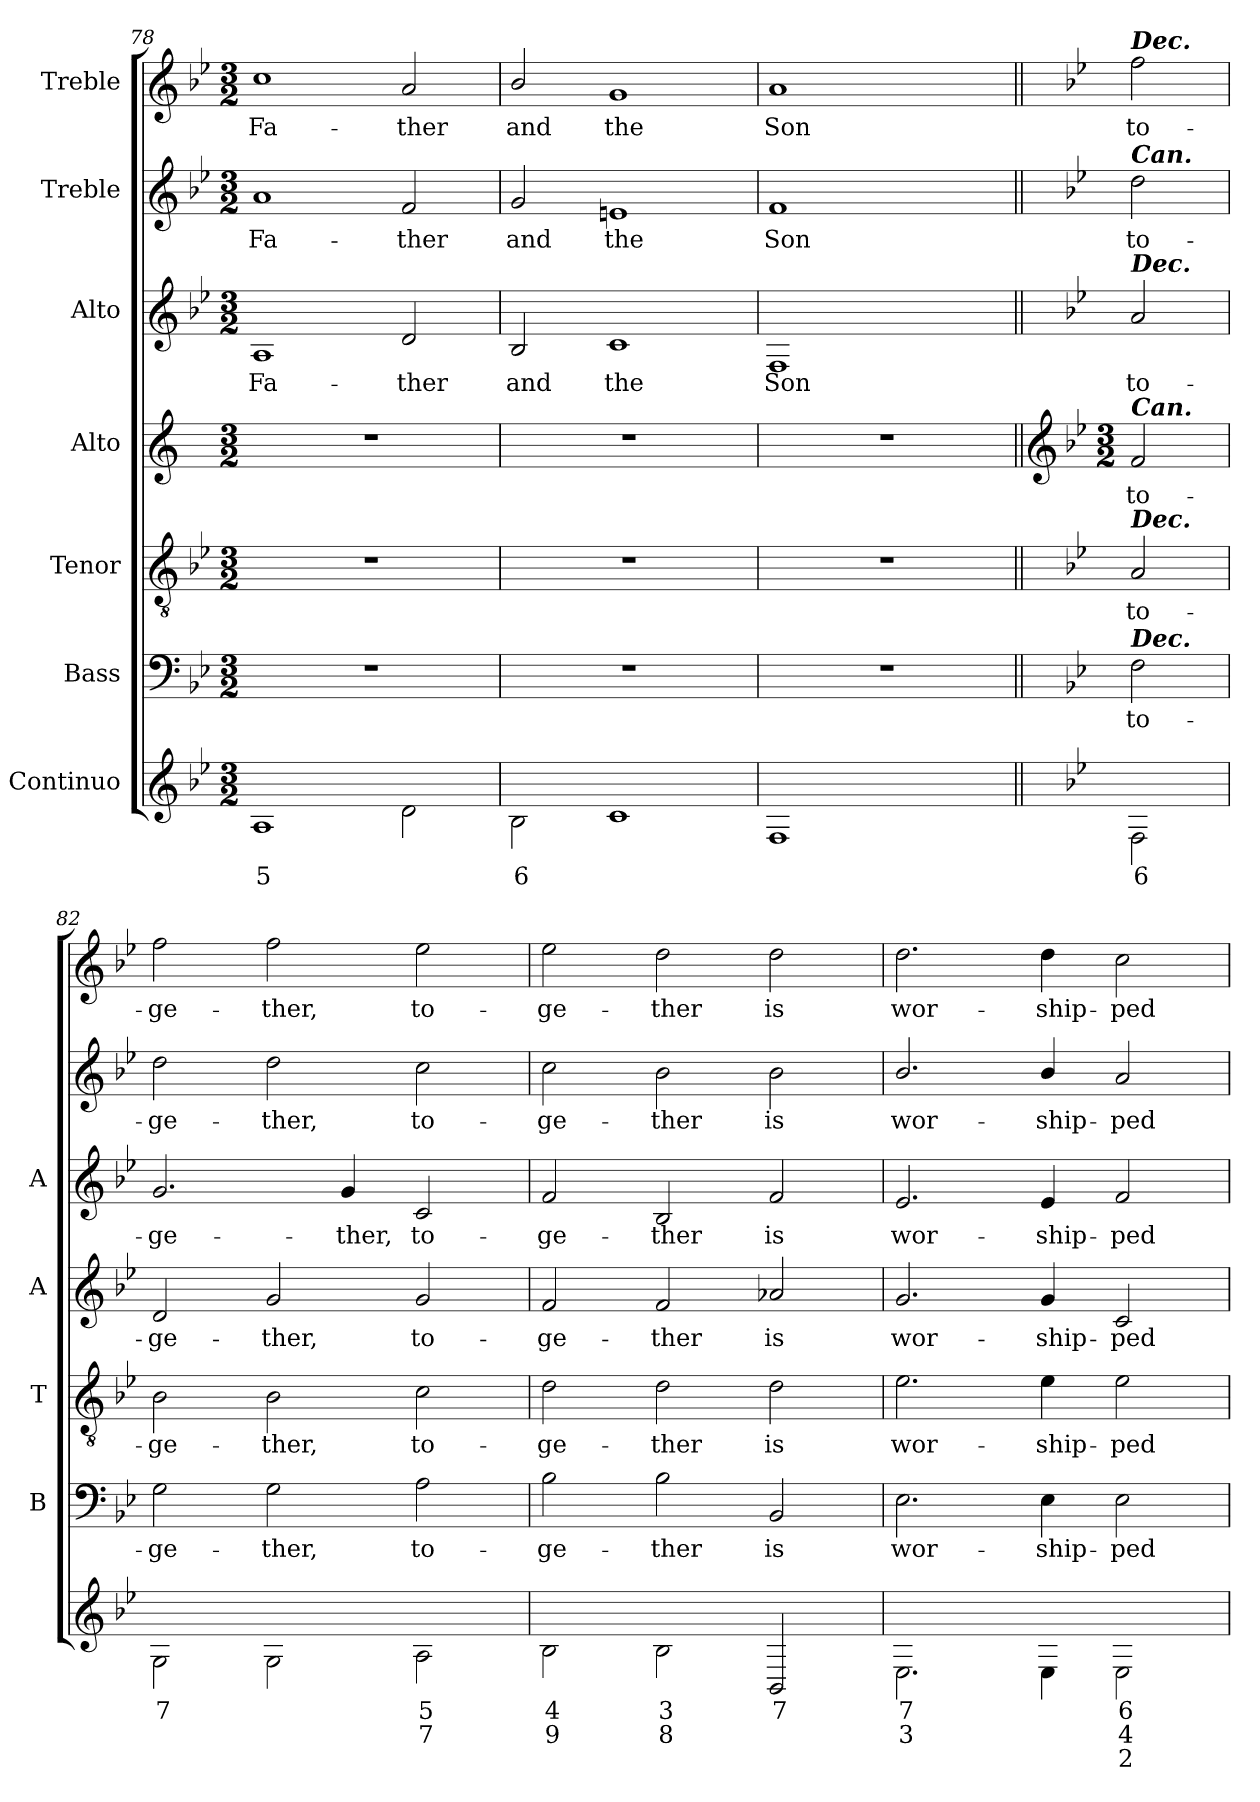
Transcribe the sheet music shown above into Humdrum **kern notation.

**kern	**text	**text	**text	**kern	**text	**kern	**text	**kern	**text	**kern	**text	**kern	**text	**kern	**text
*part7	*part7	*part7	*part7	*part6	*part6	*part5	*part5	*part4	*part4	*part3	*part3	*part2	*part2	*part1	*part1
*staff7	*staff7	*staff7	*staff7	*staff6	*staff6	*staff5	*staff5	*staff4	*staff4	*staff3	*staff3	*staff2	*staff2	*staff1	*staff1
*I"Continuo	*	*	*	*I"Bass	*	*I"Tenor	*	*I"Alto	*	*I"Alto	*	*I"Treble	*	*I"Treble	*
*	*	*	*	*I'B	*	*I'T	*	*I'A	*	*I'A	*	*	*	*	*
*clefG2	*	*	*	*clefF4	*	*clefGv2	*	*clefG2	*	*clefG2	*	*clefG2	*	*clefG2	*
*k[b-e-]	*	*	*	*k[b-e-]	*	*k[b-e-]	*	*k[]	*	*k[b-e-]	*	*k[b-e-]	*	*k[b-e-]	*
*B-:	*	*	*	*B-:	*	*B-:	*	*	*	*B-:	*	*B-:	*	*B-:	*
*M3/2	*	*	*	*M3/2	*	*M3/2	*	*M3/2	*	*M3/2	*	*M3/2	*	*M3/2	*
=78	=78	=78	=78	=78	=78	=78	=78	=78	=78	=78	=78	=78	=78	=78	=78
!	!LO:LY:b	!	!	!	!	!	!	!	!	!	!LO:LY:b	!	!LO:LY:b	!	!LO:LY:b
1A	5	.	.	1.r	.	1.r	.	1.r	.	1A	Fa-	1a	Fa-	1cc	Fa-
!	!	!	!	!	!	!	!	!	!	!	!LO:LY:b	!	!LO:LY:b	!	!LO:LY:b
2d\	.	.	.	.	.	.	.	.	.	2d/	-ther	2f/	-ther	2a/	-ther
=79	=79	=79	=79	=79	=79	=79	=79	=79	=79	=79	=79	=79	=79	=79	=79
!	!LO:LY:b	!	!	!	!	!	!	!	!	!	!LO:LY:b	!	!LO:LY:b	!	!LO:LY:b
2B-\	6	.	.	1.r	.	1.r	.	1.r	.	2B-/	and	2g/	and	2b-/	and
!	!	!	!	!	!	!	!	!	!	!	!LO:LY:b	!	!LO:LY:b	!	!LO:LY:b
1c	.	.	.	.	.	.	.	.	.	1c	the	1en	the	1g	the
=80	=80	=80	=80	=80	=80	=80	=80	=80	=80	=80	=80	=80	=80	=80	=80
!	!	!	!	!	!	!	!	!	!	!	!LO:LY:b	!	!LO:LY:b	!	!LO:LY:b
1F	.	.	.	1.r	.	1.r	.	1.r	.	1F	Son	1f	Son	1a	Son
2ryy	.	.	.	.	.	.	.	.	.	2ryy	.	2ryy	.	2ryy	.
!!LO:PB:g=z
=81||	=81||	=81||	=81||	=81||	=81||	=81||	=81||	=81||	=81||	=81||	=81||	=81||	=81||	=81||	=81||
*	*	*	*	*	*	*	*	*clefG2	*	*	*	*	*	*	*
*	*	*	*	*	*	*	*	*k[b-e-]	*	*	*	*	*	*	*
*	*	*	*	*	*	*	*	*B-:	*	*	*	*	*	*	*
*	*	*	*	*	*	*	*	*M3/2	*	*	*	*	*	*	*
!	!	!	!	!	!	!	!	!	!	!	!	!	!	!LO:TX:a:Bi:t=Dec.	!
!	!	!	!	!	!	!	!	!	!	!	!	!LO:TX:a:Bi:t=Can.	!	!	!
!	!	!	!	!	!	!	!	!	!	!LO:TX:a:Bi:t=Dec.	!	!	!	!	!
!	!	!	!	!	!	!	!	!LO:TX:a:Bi:t=Can.	!	!	!	!	!	!	!
!	!	!	!	!	!	!LO:TX:a:Bi:t=Dec.	!	!	!	!	!	!	!	!	!
!	!	!	!	!LO:TX:a:Bi:t=Dec.	!	!	!	!	!	!	!	!	!	!	!
!	!LO:LY:b	!	!	!	!LO:LY:b	!	!LO:LY:b	!	!LO:LY:b	!	!LO:LY:b	!	!LO:LY:b	!	!LO:LY:b
*^	*	*	*	*	*	*	*	*	*	*	*	*	*	*	*
2F\	2ryy	6	.	.	2F\	to-	2A/	to-	2f/	to-	2a/	to-	2dd\	to-	2ff\	to-
=82	=82	=82	=82	=82	=82	=82	=82	=82	=82	=82	=82	=82	=82	=82	=82	=82
!	!	!LO:LY:b	!	!	!	!LO:LY:b	!	!LO:LY:b	!	!LO:LY:b	!	!LO:LY:b	!	!LO:LY:b	!	!LO:LY:b
2G\	1.ryy	7	.	.	2G\	-ge-	2B-\	-ge-	2d/	-ge-	2.g/	-ge-	2dd\	-ge-	2ff\	-ge-
!	!	!	!	!	!	!LO:LY:b	!	!LO:LY:b	!	!LO:LY:b	!	!	!	!LO:LY:b	!	!LO:LY:b
2G\	.	.	.	.	2G\	-ther,	2B-\	-ther,	2g/	-ther,	.	.	2dd\	-ther,	2ff\	-ther,
!	!	!	!	!	!	!	!	!	!	!	!	!LO:LY:b	!	!	!	!
.	.	.	.	.	.	.	.	.	.	.	4g/	-ther,	.	.	.	.
!	!	!LO:LY:b	!LO:LY:b	!	!	!LO:LY:b	!	!LO:LY:b	!	!LO:LY:b	!	!LO:LY:b	!	!LO:LY:b	!	!LO:LY:b
2A\	.	5	7	.	2A\	to-	2c\	to-	2g/	to-	2c/	to-	2cc\	to-	2ee-\	to-
=83	=83	=83	=83	=83	=83	=83	=83	=83	=83	=83	=83	=83	=83	=83	=83	=83
!	!	!LO:LY:b	!LO:LY:b	!	!	!LO:LY:b	!	!LO:LY:b	!	!LO:LY:b	!	!LO:LY:b	!	!LO:LY:b	!	!LO:LY:b
2B-\	1.ryy	4	9	.	2B-\	-ge-	2d\	-ge-	2f/	-ge-	2f/	-ge-	2cc\	-ge-	2ee-\	-ge-
!	!	!LO:LY:b	!LO:LY:b	!	!	!LO:LY:b	!	!LO:LY:b	!	!LO:LY:b	!	!LO:LY:b	!	!LO:LY:b	!	!LO:LY:b
2B-\	.	3	8	.	2B-\	-ther	2d\	-ther	2f/	-ther	2B-/	-ther	2b-\	-ther	2dd\	-ther
!	!	!LO:LY:b	!	!	!	!LO:LY:b	!	!LO:LY:b	!	!LO:LY:b	!	!LO:LY:b	!	!LO:LY:b	!	!LO:LY:b
2BB-/	.	7	.	.	2BB-/	is	2d\	is	2a-X/	is	2f/	is	2b-\	is	2dd\	is
=84	=84	=84	=84	=84	=84	=84	=84	=84	=84	=84	=84	=84	=84	=84	=84	=84
!	!	!LO:LY:b	!LO:LY:b	!	!	!LO:LY:b	!	!LO:LY:b	!	!LO:LY:b	!	!LO:LY:b	!	!LO:LY:b	!	!LO:LY:b
2.E-\	1.ryy	7	3	.	2.E-\	wor-	2.e-\	wor-	2.g/	wor-	2.e-/	wor-	2.b-/	wor-	2.dd\	wor-
!	!	!	!	!	!	!LO:LY:b	!	!LO:LY:b	!	!LO:LY:b	!	!LO:LY:b	!	!LO:LY:b	!	!LO:LY:b
4E-\	.	.	.	.	4E-\	-ship-	4e-\	-ship-	4g/	-ship-	4e-/	-ship-	4b-/	-ship-	4dd\	-ship-
!	!	!LO:LY:b	!LO:LY:b	!LO:LY:b	!	!LO:LY:b	!	!LO:LY:b	!	!LO:LY:b	!	!LO:LY:b	!	!LO:LY:b	!	!LO:LY:b
2E-\	.	6	4	2	2E-\	-ped	2e-\	-ped	2c/	-ped	2f/	-ped	2a/	-ped	2cc\	-ped
*v	*v	*	*	*	*	*	*	*	*	*	*	*	*	*	*	*
=	=	=	=	=	=	=	=	=	=	=	=	=	=	=	=
*-	*-	*-	*-	*-	*-	*-	*-	*-	*-	*-	*-	*-	*-	*-	*-
